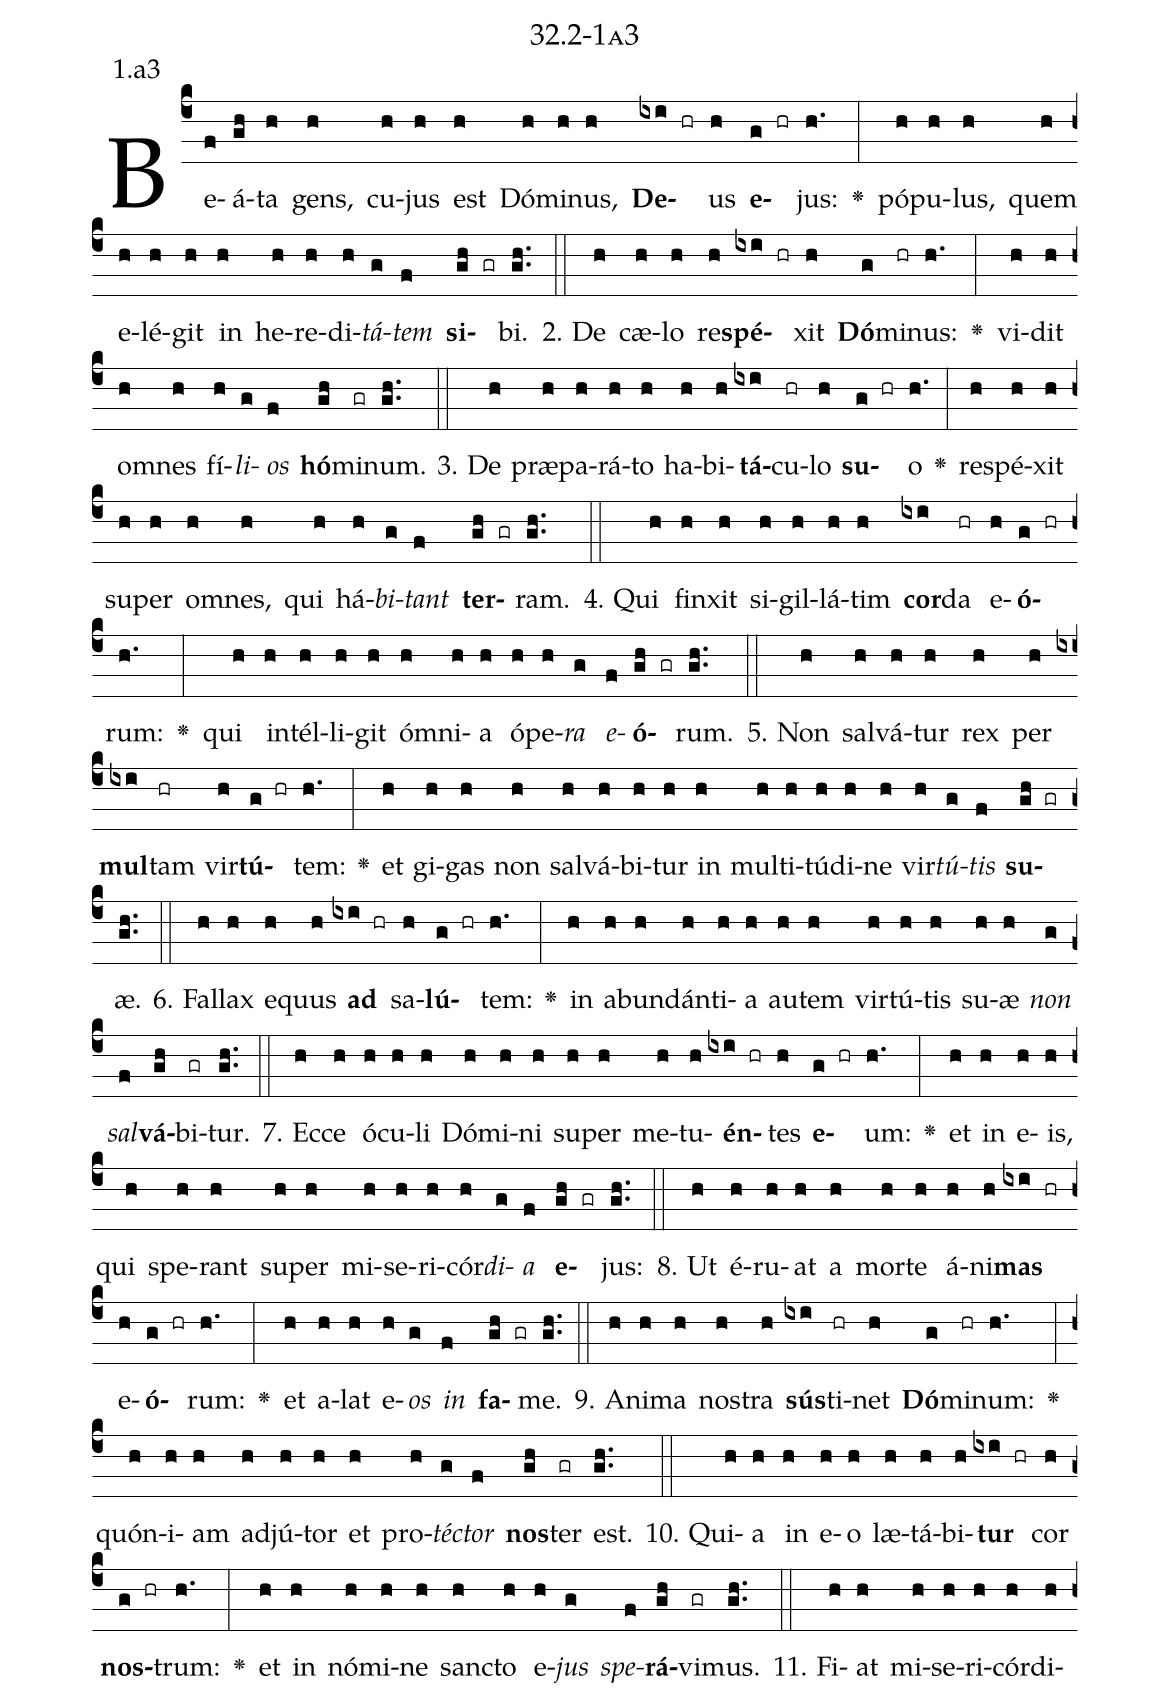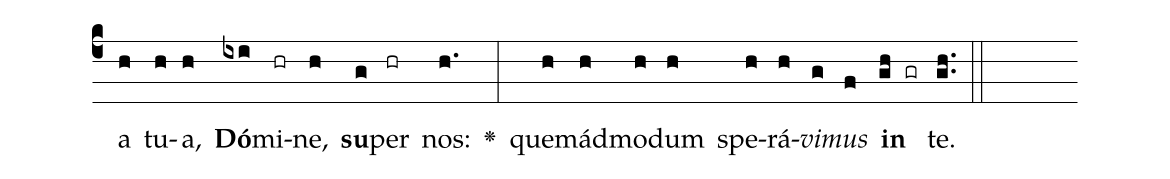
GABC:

name: 32.2-1a3;
annotation: 1.a3;
%%
(c4)Be(f)á(gh)ta(h) gens,(h) cu(h)jus(h) est(h) Dó(h)mi(h)nus,(h) <b>De</b>(ixi hr)us(h) <b>e</b>(g hr)jus:(h.) <v>\greheightstar</v>(:) pó(h)pu(h)lus,(h) quem(h) e(h)lé(h)git(h) in(h) he(h)re(h)di(h)<i>tá</i>(g)<i>tem</i>(f) <b>si</b>(gh gr)bi.(gh..) (::)
2. De(h) cæ(h)lo(h) re(h)<b>spé</b>(ixi hr)xit(h) <b>Dó</b>(g)mi(hr)nus:(h.) <v>\greheightstar</v>(:) vi(h)dit(h) om(h)nes(h) fí(h)<i>li</i>(g)<i>os</i>(f) <b>hó</b>(gh)mi(gr)num.(gh..) (::)
3. De(h) præ(h)pa(h)rá(h)to(h) ha(h)bi(h)<b>tá</b>(ixi)cu(hr)lo(h) <b>su</b>(g hr)o(h.) <v>\greheightstar</v>(:) re(h)spé(h)xit(h) su(h)per(h) om(h)nes,(h) qui(h) há(h)<i>bi</i>(g)<i>tant</i>(f) <b>ter</b>(gh gr)ram.(gh..) (::)
4. Qui(h) fin(h)xit(h) si(h)gil(h)lá(h)tim(h) <b>cor</b>(ixi)da(hr) e(h)<b>ó</b>(g hr)rum:(h.) <v>\greheightstar</v>(:) qui(h) in(h)tél(h)li(h)git(h) óm(h)ni(h)a(h) ó(h)pe(h)<i>ra</i>(g) <i>e</i>(f)<b>ó</b>(gh gr)rum.(gh..) (::)
5. Non(h) sal(h)vá(h)tur(h) rex(h) per(h) <b>mul</b>(ixi)tam(hr) vir(h)<b>tú</b>(g hr)tem:(h.) <v>\greheightstar</v>(:) et(h) gi(h)gas(h) non(h) sal(h)vá(h)bi(h)tur(h) in(h) mul(h)ti(h)tú(h)di(h)ne(h) vir(h)<i>tú</i>(g)<i>tis</i>(f) <b>su</b>(gh gr)æ.(gh..) (::)
6. Fal(h)lax(h) e(h)quus(h) <b>ad</b>(ixi hr) sa(h)<b>lú</b>(g hr)tem:(h.) <v>\greheightstar</v>(:) in(h) ab(h)un(h)dán(h)ti(h)a(h) au(h)tem(h) vir(h)tú(h)tis(h) su(h)æ(h) <i>non</i>(g) <i>sal</i>(f)<b>vá</b>(gh)bi(gr)tur.(gh..) (::)
7. Ec(h)ce(h) ó(h)cu(h)li(h) Dó(h)mi(h)ni(h) su(h)per(h) me(h)tu(h)<b>én</b>(ixi hr)tes(h) <b>e</b>(g hr)um:(h.) <v>\greheightstar</v>(:) et(h) in(h) e(h)is,(h) qui(h) spe(h)rant(h) su(h)per(h) mi(h)se(h)ri(h)cór(h)<i>di</i>(g)<i>a</i>(f) <b>e</b>(gh gr)jus:(gh..) (::)
8. Ut(h) é(h)ru(h)at(h) a(h) mor(h)te(h) á(h)ni(h)<b>mas</b>(ixi hr) e(h)<b>ó</b>(g hr)rum:(h.) <v>\greheightstar</v>(:) et(h) a(h)lat(h) e(h)<i>os</i>(g) <i>in</i>(f) <b>fa</b>(gh gr)me.(gh..) (::)
9. A(h)ni(h)ma(h) nos(h)tra(h) <b>sús</b>(ixi)ti(hr)net(h) <b>Dó</b>(g)mi(hr)num:(h.) <v>\greheightstar</v>(:) quón(h)i(h)am(h) ad(h)jú(h)tor(h) et(h) pro(h)<i>téc</i>(g)<i>tor</i>(f) <b>nos</b>(gh)ter(gr) est.(gh..) (::)
10. Qui(h)a(h) in(h) e(h)o(h) læ(h)tá(h)bi(h)<b>tur</b>(ixi hr) cor(h) <b>nos</b>(g hr)trum:(h.) <v>\greheightstar</v>(:) et(h) in(h) nó(h)mi(h)ne(h) sanc(h)to(h) e(h)<i>jus</i>(g) <i>spe</i>(f)<b>rá</b>(gh)vi(gr)mus.(gh..) (::)
11. Fi(h)at(h) mi(h)se(h)ri(h)cór(h)di(h)a(h) tu(h)a,(h) <b>Dó</b>(ixi)mi(hr)ne,(h) <b>su</b>(g)per(hr) nos:(h.) <v>\greheightstar</v>(:) quem(h)ád(h)mo(h)dum(h) spe(h)rá(h)<i>vi</i>(g)<i>mus</i>(f) <b>in</b>(gh gr) te.(gh..) (::)
